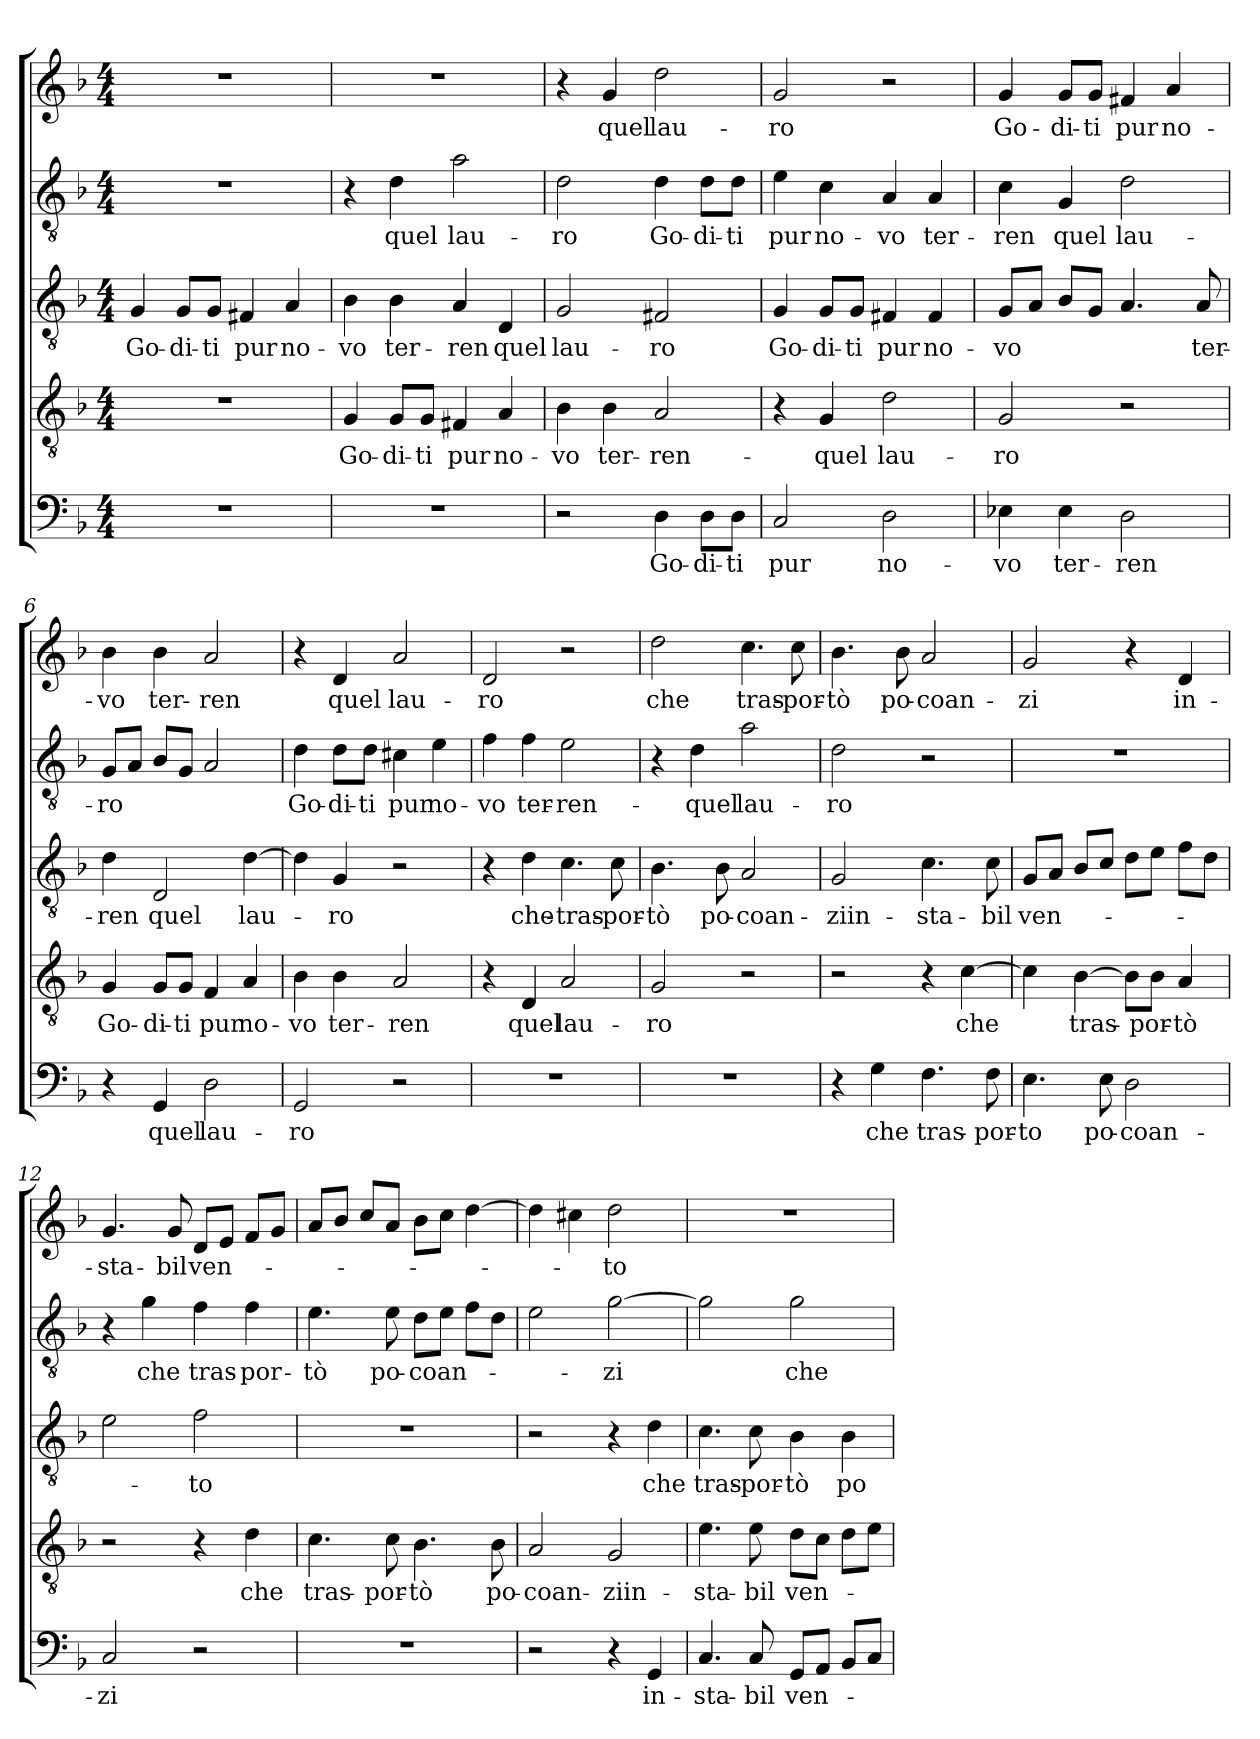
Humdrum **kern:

**kern	**text	**kern	**text	**kern	**text	**kern	**text	**kern	**text
*part5	*part5	*part4	*part4	*part3	*part3	*part2	*part2	*part1	*part1
*staff5	*staff5	*staff4	*staff4	*staff3	*staff3	*staff2	*staff2	*staff1	*staff1
*clefF4	*	*clefGv2	*	*clefGv2	*	*clefGv2	*	*clefG2	*
*k[b-]	*	*k[b-]	*	*k[b-]	*	*k[b-]	*	*k[b-]	*
*M4/4	*	*M4/4	*	*M4/4	*	*M4/4	*	*M4/4	*
=1	=1	=1	=1	=1	=1	=1	=1	=1	=1
1r	.	1r	.	4G/	Go-	1r	.	1r	.
.	.	.	.	8G/L	di-	.	.	.	.
.	.	.	.	8G/J	ti	.	.	.	.
.	.	.	.	4F#X/	pur	.	.	.	.
.	.	.	.	4A/	no-	.	.	.	.
=2	=2	=2	=2	=2	=2	=2	=2	=2	=2
1r	.	4G/	Go-	4B-\	vo	4r	.	1r	.
.	.	8G/L	di-	4B-\	ter-	4d\	quel	.	.
.	.	8G/J	ti	.	.	.	.	.	.
.	.	4F#X/	pur	4A/	ren	2a\	lau-	.	.
.	.	4A/	no-	4D/	quel	.	.	.	.
=3	=3	=3	=3	=3	=3	=3	=3	=3	=3
2r	.	4B-\	vo	2G/	lau-	2d\	ro	4r	.
.	.	4B-\	ter-	.	.	.	.	4g/	quel
4D\	Go-	2A/	ren-	2F#X/	ro	4d\	Go-	2dd\	lau-
8D\L	di-	.	.	.	.	8d\L	di-	.	.
8D\J	ti	.	.	.	.	8d\J	ti	.	.
=4	=4	=4	=4	=4	=4	=4	=4	=4	=4
2C/	pur	4r	.	4G/	Go-	4e\	pur	2g/	ro
.	.	4G/	quel	8G/L	di-	4c\	no-	.	.
.	.	.	.	8G/J	ti	.	.	.	.
2D\	no-	2d\	lau-	4F#X/	pur	4A/	vo	2r	.
.	.	.	.	4F#/	no-	4A/	ter-	.	.
=5	=5	=5	=5	=5	=5	=5	=5	=5	=5
4E-X\	vo	2G/	ro	8G/L	vo	4c\	ren	4g/	Go-
.	.	.	.	8A/J	.	.	.	.	.
4E-\	ter-	.	.	8B-/L	.	4G/	quel	8g/L	di-
.	.	.	.	8G/J	.	.	.	8g/J	ti
2D\	ren	2r	.	4.A/	.	2d\	lau-	4f#X/	pur
.	.	.	.	.	.	.	.	4a/	no-
.	.	.	.	8A/	ter-	.	.	.	.
=6	=6	=6	=6	=6	=6	=6	=6	=6	=6
4r	.	4G/	Go-	4d\	ren	8G/L	ro	4b-\	vo
.	.	.	.	.	.	8A/J	.	.	.
4GG/	quel	8G/L	di-	2D/	quel	8B-/L	.	4b-\	ter-
.	.	8G/J	ti	.	.	8G/J	.	.	.
2D\	lau-	4F/	pur	.	.	2A/	.	2a/	ren
.	.	4A/	no-	[4d\	lau-	.	.	.	.
=7	=7	=7	=7	=7	=7	=7	=7	=7	=7
2GG/	ro	4B-\	vo	4d\]	.	4d\	Go-	4r	.
.	.	4B-\	ter-	4G/	ro	8d\L	di-	4d/	quel
.	.	.	.	.	.	8d\J	ti	.	.
2r	.	2A/	ren	2r	.	4c#X\	pur	2a/	lau-
.	.	.	.	.	.	4e\	no-	.	.
=8	=8	=8	=8	=8	=8	=8	=8	=8	=8
1r	.	4r	.	4r	.	4f\	vo	2d/	ro
.	.	4D/	quel	4d\	che-	4f\	ter-	.	.
.	.	2A/	lau-	4.c\	tras-	2e\	ren-	2r	.
.	.	.	.	8c\	por-	.	.	.	.
=9	=9	=9	=9	=9	=9	=9	=9	=9	=9
1r	.	2G/	ro	4.B-\	tò	4r	.	2dd\	che
.	.	.	.	.	.	4d\	quel	.	.
.	.	.	.	8B-\	po-	.	.	.	.
.	.	2r	.	2A/	coan-	2a\	lau-	4.cc\	tras-
.	.	.	.	.	.	.	.	8cc\	por-
=10	=10	=10	=10	=10	=10	=10	=10	=10	=10
4r	.	2r	.	2G/	ziin-	2d\	ro	4.b-\	tò
4G\	che	.	.	.	.	.	.	.	.
.	.	.	.	.	.	.	.	8b-\	po-
4.F\	tras-	4r	.	4.c\	sta-	2r	.	2a/	coan-
.	.	[4c\	che	.	.	.	.	.	.
8F\	por-	.	.	8c\	bil	.	.	.	.
=11	=11	=11	=11	=11	=11	=11	=11	=11	=11
4.E\	to	4c\]	.	8G/L	ven-	1r	.	2g/	zi
.	.	.	.	8A/J	.	.	.	.	.
.	.	[4B-\	tras-	8B-/L	.	.	.	.	.
8E\	po-	.	.	8c/J	.	.	.	.	.
2D\	coan-	8B-\L]	.	8d\L	.	.	.	4r	.
.	.	8B-\J	por-	8e\J	.	.	.	.	.
.	.	4A/	tò	8f\L	.	.	.	4d/	in-
.	.	.	.	8d\J	.	.	.	.	.
=12	=12	=12	=12	=12	=12	=12	=12	=12	=12
2C/	zi	2r	.	2e\	.	4r	.	4.g/	sta-
.	.	.	.	.	.	4g\	che	.	.
.	.	.	.	.	.	.	.	8g/	bil
2r	.	4r	.	2f\	to	4f\	tras-	8d/L	ven-
.	.	.	.	.	.	.	.	8e/J	.
.	.	4d\	che	.	.	4f\	por-	8f/L	.
.	.	.	.	.	.	.	.	8g/J	.
=13	=13	=13	=13	=13	=13	=13	=13	=13	=13
1r	.	4.c\	tras-	1r	.	4.e\	tò	8a/L	.
.	.	.	.	.	.	.	.	8b-/J	.
.	.	.	.	.	.	.	.	8cc/L	.
.	.	8c\	por-	.	.	8e\	po-	8a/J	.
.	.	4.B-\	tò	.	.	8d\L	coan-	8b-\L	.
.	.	.	.	.	.	8e\J	.	8cc\J	.
.	.	.	.	.	.	8f\L	.	[4dd\	.
.	.	8B-\	po-	.	.	8d\J	.	.	.
=14	=14	=14	=14	=14	=14	=14	=14	=14	=14
2r	.	2A/	coan-	2r	.	2e\	.	4dd\]	.
.	.	.	.	.	.	.	.	4cc#X\	.
4r	.	2G/	ziin-	4r	.	[2g\	zi	2dd\	to
4GG/	in-	.	.	4d\	che	.	.	.	.
=15	=15	=15	=15	=15	=15	=15	=15	=15	=15
4.C/	sta-	4.e\	sta-	4.c\	tras-	2g\]	.	1r	.
8C/	bil	8e\	bil	8c\	por-	.	.	.	.
8GG/L	ven-	8d\L	ven-	4B-\	tò	2g\	che	.	.
8AA/J	.	8c\J	.	.	.	.	.	.	.
8BB-/L	.	8d\L	.	4B-\	po-	.	.	.	.
8C/J	.	8e\J	.	.	.	.	.	.	.
=	=	=	=	=	=	=	=	=	=
*-	*-	*-	*-	*-	*-	*-	*-	*-	*-
